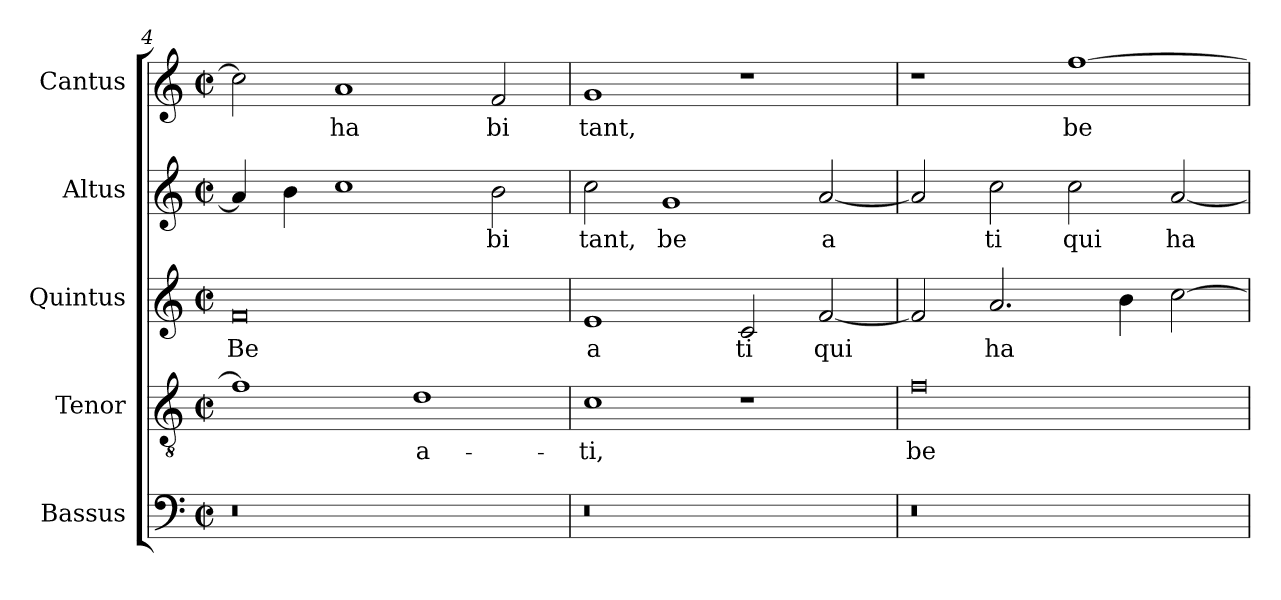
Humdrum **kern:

**kern	**kern	**text	**kern	**text	**kern	**text	**kern	**text
*part5	*part4	*part4	*part3	*part3	*part2	*part2	*part1	*part1
*staff5	*staff4	*staff4	*staff3	*staff3	*staff2	*staff2	*staff1	*staff1
*I"Bassus	*I"Tenor	*	*I"Quintus	*	*I"Altus	*	*I"Cantus	*
*clefF4	*clefGv2	*	*clefG2	*	*clefG2	*	*clefG2	*
*M2/2	*M2/2	*	*M2/2	*	*M2/2	*	*M2/2	*
*met(c|)	*met(c|)	*	*met(c|)	*	*met(c|)	*	*met(c|)	*
=4	=4	=4	=4	=4	=4	=4	=4	=4
!	!	!	!	!LO:LY:b:cj	!	!	!	!
0r	1f]	.	0f	Be	4a/]	.	2cc\]	.
.	.	.	.	.	4b\	.	.	.
!	!	!	!	!	!	!	!	!LO:LY:b:cj
.	.	.	.	.	1cc	.	1a	ha
!	!	!LO:LY:b:cj	!	!	!	!	!	!
.	1d	-a-	.	.	.	.	.	.
!	!	!	!	!	!	!LO:LY:b:cj	!	!LO:LY:b:cj
.	.	.	.	.	2b\	bi	2f/	bi
=5	=5	=5	=5	=5	=5	=5	=5	=5
!	!	!LO:LY:b:cj	!	!LO:LY:b:cj	!	!LO:LY:b:cj	!	!LO:LY:b:cj
0r	1c	-ti,	1e	a	2cc\	tant,	1g	tant,
!	!	!	!	!	!	!LO:LY:b:cj	!	!
.	.	.	.	.	1g	be	.	.
!	!	!	!	!LO:LY:b:cj	!	!	!	!
.	1r	.	2c/	ti	.	.	1r	.
!	!	!	!	!LO:LY:b	!	!LO:LY:b:cj	!	!
.	.	.	[<2f/	qui	[<2a/	a	.	.
=6	=6	=6	=6	=6	=6	=6	=6	=6
!	!	!LO:LY:b:cj	!	!	!	!	!	!
0r	0f	be-	2f/]	.	2a/]	.	1r	.
!	!	!	!	!LO:LY:b:cj	!	!LO:LY:b:cj	!	!
.	.	.	2.a/	ha	2cc\	ti	.	.
!	!	!	!	!	!	!LO:LY:b:cj	!	!LO:LY:b:cj
.	.	.	.	.	2cc\	qui	[>1ff	be
.	.	.	4b\	.	.	.	.	.
!	!	!	!	!	!	!LO:LY:b:cj	!	!
.	.	.	[<2cc\	.	[>2a/	ha	.	.
=	=	=	=	=	=	=	=	=
*-	*-	*-	*-	*-	*-	*-	*-	*-
